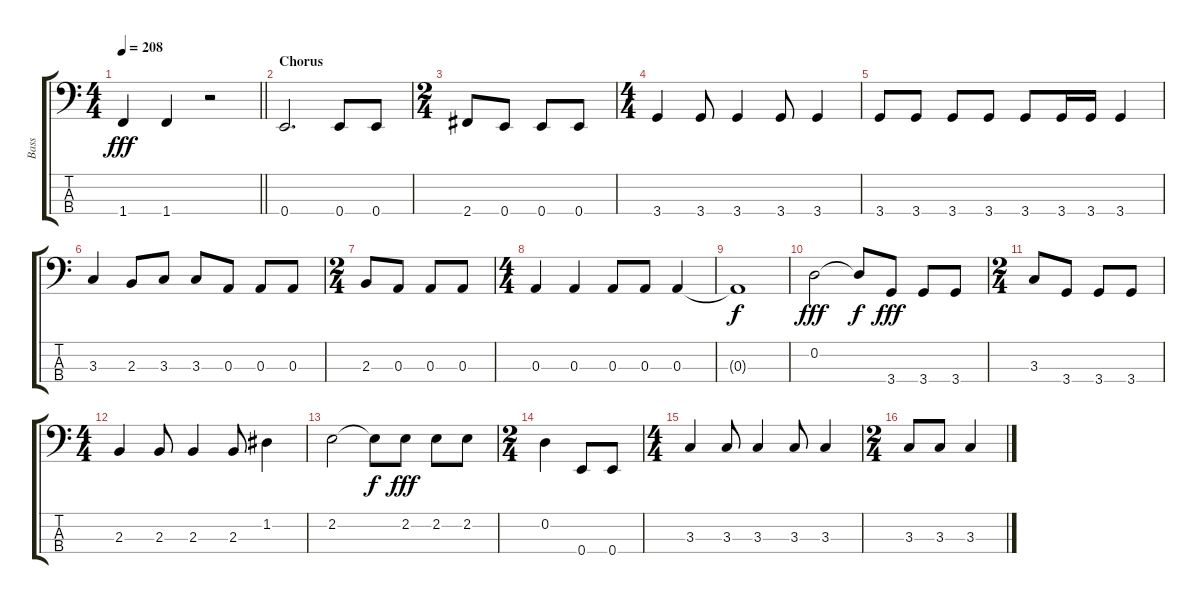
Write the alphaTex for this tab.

\track ("Bass" "Bass") {instrument electricbassfinger}
\staff {score tabs}
\tuning (G2 D2 A1 E1) {hide}
\ts (4 4)
\tempo 208
\clef f4
\barLineRight lightlight
\ks c
1.4.4{dy fff} 1.4.4 r.2 |
\section ("" "Chorus")
0.4.2{d} 0.4.8 0.4.8 |
\ts (2 4)
2.4.8 0.4.8 0.4.8 0.4.8 |
\ts (4 4)
3.4.4 3.4.8 3.4.4 3.4.8 3.4.4 |
3.4.8 3.4.8 3.4.8 3.4.8 3.4.8 3.4.16 3.4.16 3.4.4 |
3.3.4 2.3.8 3.3.8 3.3.8 0.3.8 0.3.8 0.3.8 |
\ts (2 4)
2.3.8 0.3.8 0.3.8 0.3.8 |
\ts (4 4)
0.3.4 0.3.4 0.3.8 0.3.8 0.3.4 |
0.3{t}.1{dy f} |
0.2.2{dy fff} 0.2{t}.8{dy f} 3.4.8{dy fff} 3.4.8 3.4.8 |
\ts (2 4)
3.3.8 3.4.8 3.4.8 3.4.8 |
\ts (4 4)
2.3.4 2.3.8 2.3.4 2.3.8 1.2.4 |
2.2.2 2.2{t}.8{dy f} 2.2.8{dy fff} 2.2.8 2.2.8 |
\ts (2 4)
0.2.4 0.4.8 0.4.8 |
\ts (4 4)
3.3.4 3.3.8 3.3.4 3.3.8 3.3.4 |
\ts (2 4)
3.3.8 3.3.8 3.3.4
